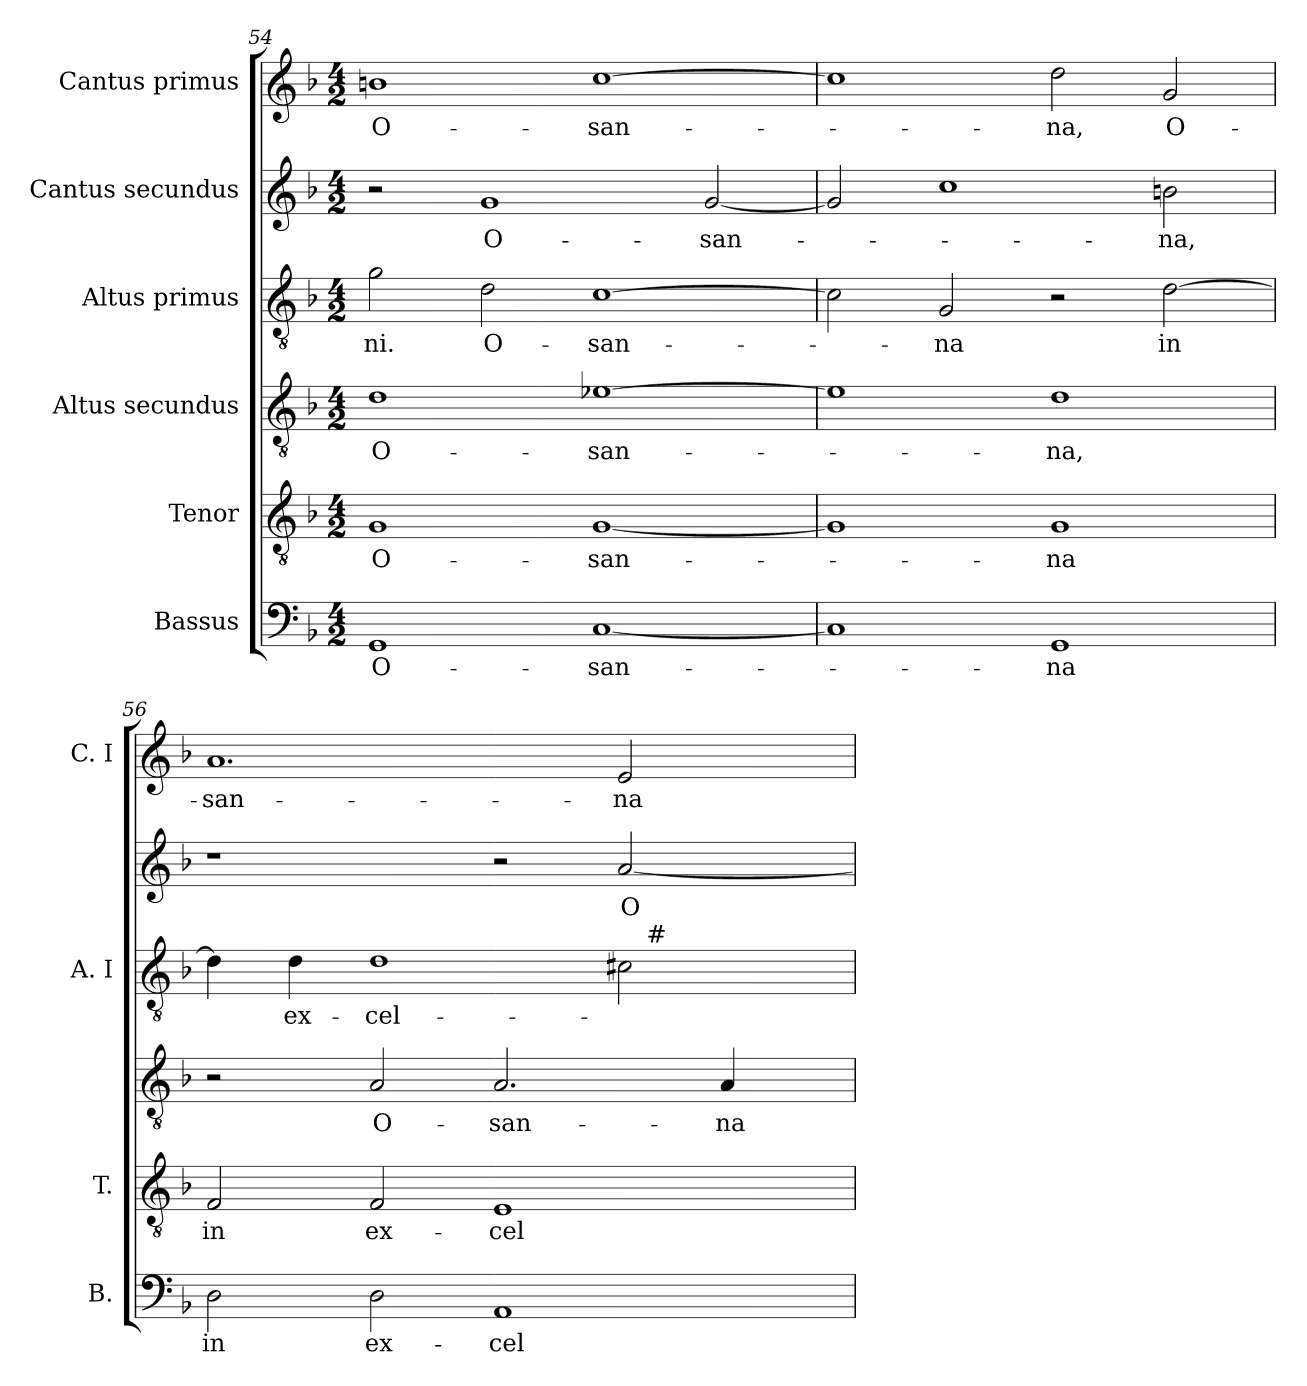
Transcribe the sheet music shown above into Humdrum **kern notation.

**kern	**text	**kern	**text	**kern	**text	**kern	**text	**kern	**text	**kern	**text
*part6	*part6	*part5	*part5	*part4	*part4	*part3	*part3	*part2	*part2	*part1	*part1
*staff6	*staff6	*staff5	*staff5	*staff4	*staff4	*staff3	*staff3	*staff2	*staff2	*staff1	*staff1
*I"Bassus	*	*I"Tenor	*	*I"Altus secundus	*	*I"Altus primus	*	*I"Cantus secundus	*	*I"Cantus primus	*
*I'B.	*	*I'T.	*	*	*	*I'A. I	*	*	*	*I'C. I	*
!!LO:PB:g=z
*clefF4	*	*clefGv2	*	*clefGv2	*	*clefGv2	*	*clefG2	*	*clefG2	*
*	*	*ITrd7c12	*	*ITrd7c12	*	*ITrd7c12	*	*	*	*	*
*k[b-]	*	*k[b-]	*	*k[b-]	*	*k[b-]	*	*k[b-]	*	*k[b-]	*
*d:	*	*d:	*	*d:	*	*d:	*	*d:	*	*d:	*
*M4/2	*	*M4/2	*	*M4/2	*	*M4/2	*	*M4/2	*	*M4/2	*
=54	=54	=54	=54	=54	=54	=54	=54	=54	=54	=54	=54
!	!LO:LY:b:color=#000000	!	!	!	!	!	!	!	!	!	!
!	!	!	!LO:LY:b:color=#000000	!	!	!	!	!	!	!	!
!	!	!	!	!	!LO:LY:b:color=#000000	!	!	!	!	!	!
!	!	!	!	!	!	!	!LO:LY:b:color=#000000	!	!	!	!
!	!	!	!	!	!	!	!	!	!	!	!LO:LY:b:color=#000000
1GGi	O-	1GGi	O-	1Di	O-	2Gi\	-ni.	2r	.	1bni	O-
!	!	!	!	!	!	!	!LO:LY:b:color=#000000	!	!	!	!
!	!	!	!	!	!	!	!	!	!LO:LY:b:color=#000000	!	!
.	.	.	.	.	.	2Di\	O-	1gi	O-	.	.
!	!LO:LY:b:color=#000000	!	!	!	!	!	!	!	!	!	!
!	!	!	!LO:LY:b:color=#000000	!	!	!	!	!	!	!	!
!	!	!	!	!	!LO:LY:b:color=#000000	!	!	!	!	!	!
!	!	!	!	!	!	!	!LO:LY:b:color=#000000	!	!	!	!
!	!	!	!	!	!	!	!	!	!	!	!LO:LY:b:color=#000000
[1Ci	-san-	[1GGi	-san-	[1E-Xi	-san-	[1Ci	-san-	.	.	[1cci	-san-
!	!	!	!	!	!	!	!	!	!LO:LY:b:color=#000000	!	!
.	.	.	.	.	.	.	.	[2gi/	-san-	.	.
=55	=55	=55	=55	=55	=55	=55	=55	=55	=55	=55	=55
1Ci]	.	1GGi]	.	1E-i]	.	2Ci\]	.	2gi/]	.	1cci]	.
!	!	!	!	!	!	!	!LO:LY:b:color=#000000	!	!	!	!
.	.	.	.	.	.	2GGi/	-na	1cci	.	.	.
!	!LO:LY:b:color=#000000	!	!	!	!	!	!	!	!	!	!
!	!	!	!LO:LY:b:color=#000000	!	!	!	!	!	!	!	!
!	!	!	!	!	!LO:LY:b:color=#000000	!	!	!	!	!	!
!	!	!	!	!	!	!	!	!	!	!	!LO:LY:b:color=#000000
1GGi	-na	1GGi	-na	1Di	-na,	2r	.	.	.	2ddi\	-na,
!	!	!	!	!	!	!	!LO:LY:b:color=#000000	!	!	!	!
!	!	!	!	!	!	!	!	!	!LO:LY:b:color=#000000	!	!
!	!	!	!	!	!	!	!	!	!	!	!LO:LY:b:color=#000000
.	.	.	.	.	.	[2Di\	in	2bni\	-na,	2gi/	O-
=56	=56	=56	=56	=56	=56	=56	=56	=56	=56	=56	=56
!	!LO:LY:b:color=#000000	!	!	!	!	!	!	!	!	!	!
!	!	!	!LO:LY:b:color=#000000	!	!	!	!	!	!	!	!
!	!	!	!	!	!	!	!	!	!	!	!LO:LY:b:color=#000000
*	*	*	*	*	*	*^	*	*	*	*	*
2Di\	in	2FFi/	in	2r	.	4Di\]	1ryy	.	1r	.	1.ai	-san-
!	!	!	!	!	!	!	!	!LO:LY:b:color=#000000	!	!	!	!
.	.	.	.	.	.	4Di\	.	ex-	.	.	.	.
!	!LO:LY:b:color=#000000	!	!	!	!	!	!	!	!	!	!	!
!	!	!	!LO:LY:b:color=#000000	!	!	!	!	!	!	!	!	!
!	!	!	!	!	!LO:LY:b:color=#000000	!	!	!	!	!	!	!
!	!	!	!	!	!	!	!	!LO:LY:b:color=#000000	!	!	!	!
2Di\	ex-	2FFi/	ex-	2AAi/	O-	1Di	.	-cel-	.	.	.	.
!	!LO:LY:b:color=#000000	!	!	!	!	!	!	!	!	!	!	!
!	!	!	!LO:LY:b:color=#000000	!	!	!	!	!	!	!	!	!
!	!	!	!	!	!LO:LY:b:color=#000000	!	!	!	!	!	!	!
1AAi	-cel-	1EEi	-cel-	2.AAi/	-san-	.	2ryy	.	2r	.	.	.
!	!	!	!	!	!	!	!	!	!	!LO:LY:b:color=#000000	!	!
!	!	!	!	!	!	!	!	!	!	!	!	!LO:LY:b:color=#000000
.	.	.	.	.	.	2C#i\	32ryy	.	[2ai/	O-	2ei/	-na
.	.	.	.	.	.	.	256ryy	.	.	.	.	.
!	!	!	!	!	!	!	!LO:TX:a:t=#	!	!	!	!	!
.	.	.	.	.	.	.	4ryy	.	.	.	.	.
!	!	!	!	!	!LO:LY:b:color=#000000	!	!	!	!	!	!	!
.	.	.	.	4AAi/	-na	.	.	.	.	.	.	.
.	.	.	.	.	.	.	8ryy	.	.	.	.	.
.	.	.	.	.	.	.	16ryy	.	.	.	.	.
.	.	.	.	.	.	.	64..ryy	.	.	.	.	.
*	*	*	*	*	*	*v	*v	*	*	*	*	*
=	=	=	=	=	=	=	=	=	=	=	=
*-	*-	*-	*-	*-	*-	*-	*-	*-	*-	*-	*-
